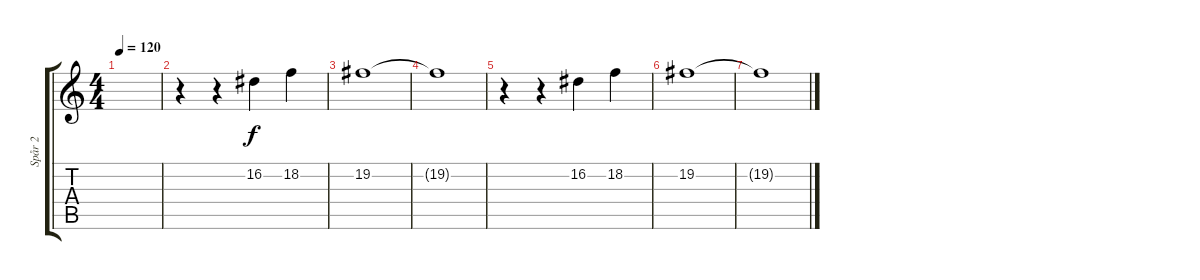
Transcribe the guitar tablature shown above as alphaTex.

\track ("Spår 2" "Spår 2") {instrument viola}
\staff {score tabs}
\tuning (E4 B3 G3 D3 A2 E2) {hide}
\ts (4 4)
\tempo 120
\clef g2
\ks c
|
r.4 r.4 16.2.4 18.2.4 |
19.2.1 |
19.2{t}.1 |
r.4 r.4 16.2.4 18.2.4 |
19.2.1 |
19.2{t}.1
